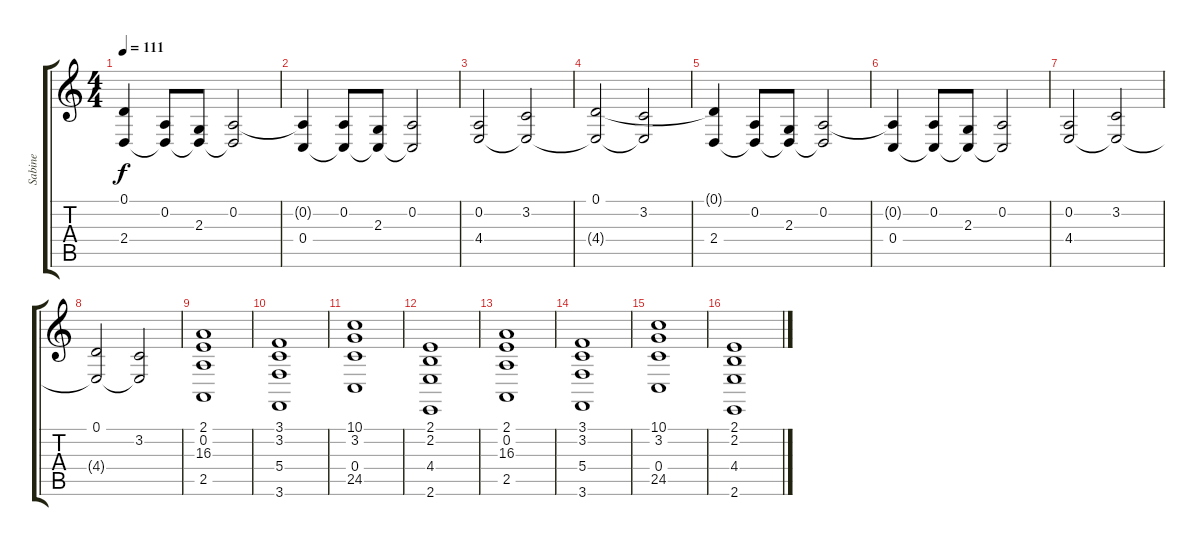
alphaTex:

\track ("Sabine" "Sabine") {instrument stringensemble1}
\staff {score tabs}
\tuning (D4 A3 F3 C3 G2 D2) {hide}
\ts (4 4)
\tempo 111
\clef g2
\ks c
(0.1{t} 2.4).4{dy f} (0.2 2.4{t}).8 (2.3 2.4{t}).8 (0.2 2.4{t}).2 |
(0.2{t} 0.4).4 (0.2 0.4{t}).8 (2.3 0.4{t}).8 (0.2 0.4{t}).2 |
(0.2 4.4).2 (3.2 4.4{t}).2 |
(0.1 4.4{t}).2 (3.2 4.4{t}).2 |
(0.1{t} 2.4).4 (0.2 2.4{t}).8 (2.3 2.4{t}).8 (0.2 2.4{t}).2 |
(0.2{t} 0.4).4 (0.2 0.4{t}).8 (2.3 0.4{t}).8 (0.2 0.4{t}).2 |
(0.2 4.4).2 (3.2 4.4{t}).2 |
(0.1 4.4{t}).2 (3.2 4.4{t}).2 |
(2.1 0.2 16.3 2.5).1 |
(3.1 3.2 5.4 3.6).1 |
(10.1 3.2 0.4 24.5).1 |
(2.1 2.2 4.4 2.6).1 |
(2.1 0.2 16.3 2.5).1 |
(3.1 3.2 5.4 3.6).1 |
(10.1 3.2 0.4 24.5).1 |
(2.1 2.2 4.4 2.6).1
